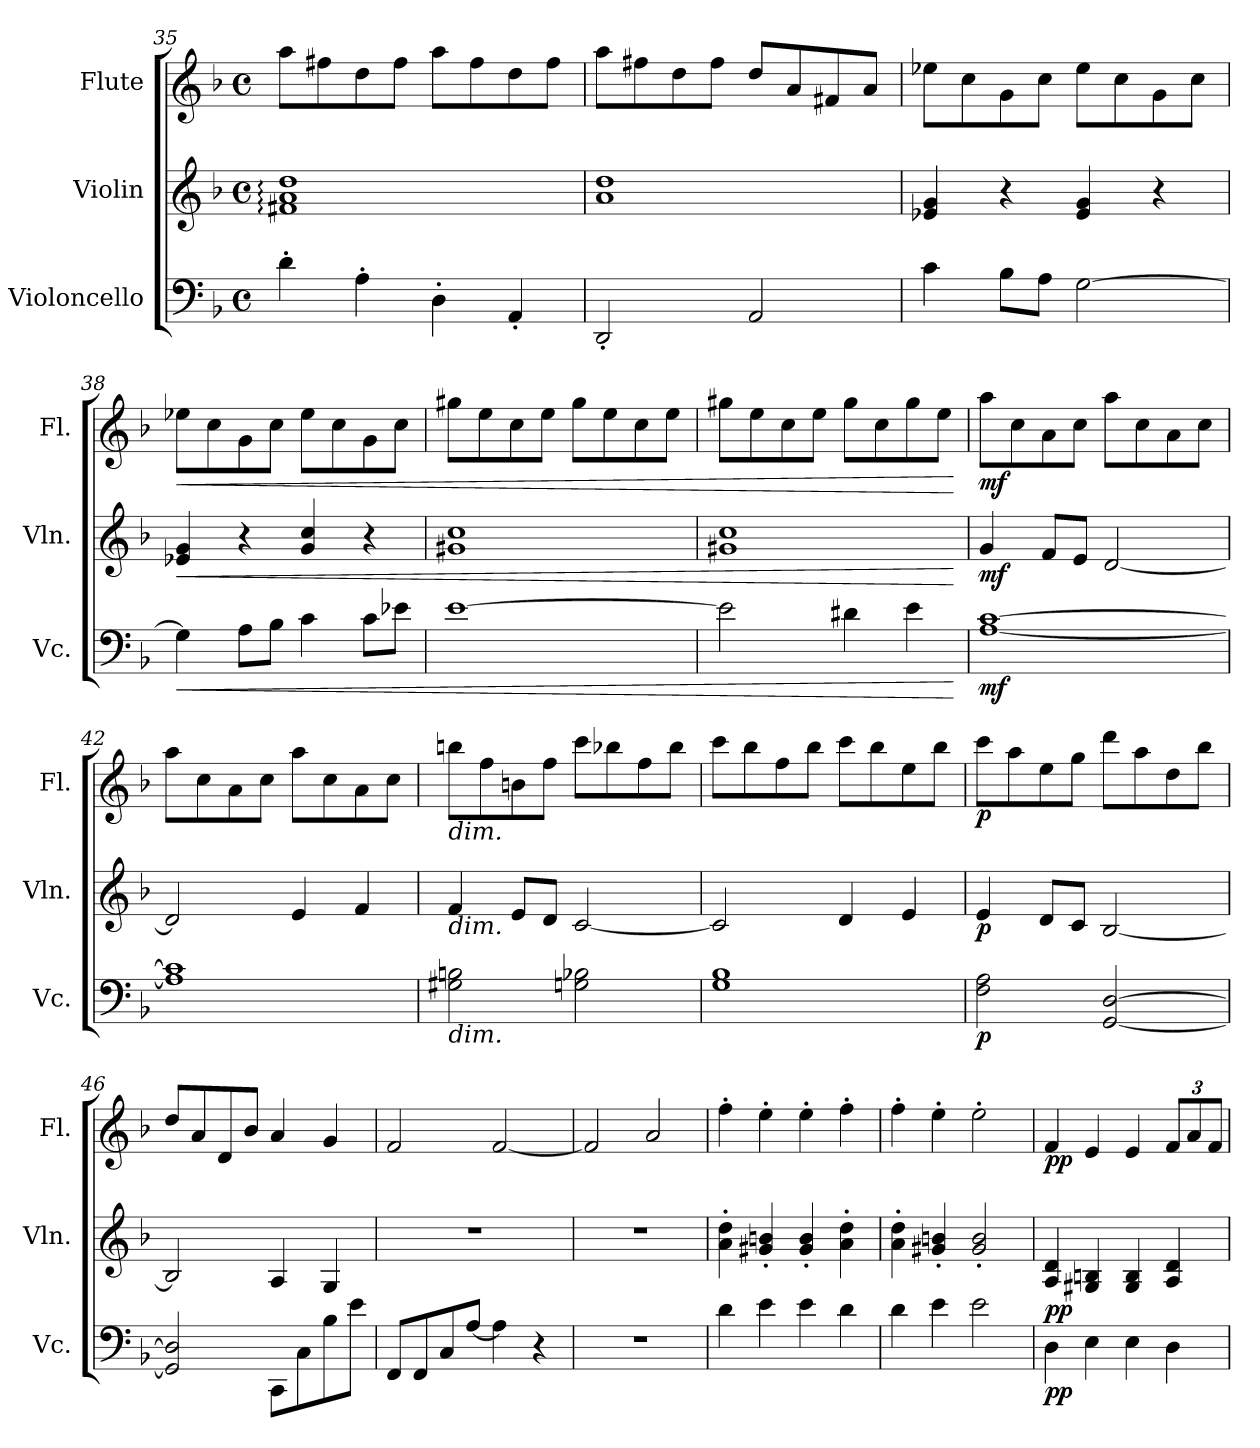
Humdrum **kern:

**kern	**dynam	**kern	**dynam	**kern	**dynam
*part3	*part3	*part2	*part2	*part1	*part1
*staff3	*staff3	*staff2	*staff2	*staff1	*staff1
*I"Violoncello	*	*I"Violin	*	*I"Flute	*
*I'Vc.	*	*I'Vln.	*	*I'Fl.	*
*clefF4	*	*clefG2	*	*clefG2	*
*k[b-]	*	*k[b-]	*	*k[b-]	*
*M4/4	*	*M4/4	*	*M4/4	*
*met(c)	*	*met(c)	*	*met(c)	*
=35	=35	=35	=35	=35	=35
4d'\	.	1f#X: 1a: 1dd:	.	8aa\L	.
.	.	.	.	8ff#X\	.
4A'\	.	.	.	8dd\	.
.	.	.	.	8ff#\J	.
4D'\	.	.	.	8aa\L	.
.	.	.	.	8ff#\	.
4AA'/	.	.	.	8dd\	.
.	.	.	.	8ff#\J	.
=36	=36	=36	=36	=36	=36
2DD'/	.	1a 1dd	.	8aa\L	.
.	.	.	.	8ff#X\	.
.	.	.	.	8dd\	.
.	.	.	.	8ff#\J	.
2AA/	.	.	.	8dd/L	.
.	.	.	.	8a/	.
.	.	.	.	8f#X/	.
.	.	.	.	8a/J	.
!!LO:LB:g=z
=37	=37	=37	=37	=37	=37
4c\	.	4e-X/ 4g/	.	8ee-X\L	.
.	.	.	.	8cc\	.
8B-\L	.	4r	.	8g\	.
8A\J	.	.	.	8cc\J	.
[2G\	.	4e-/ 4g/	.	8ee-\L	.
.	.	.	.	8cc\	.
.	.	4r	.	8g\	.
.	.	.	.	8cc\J	.
=38	=38	=38	=38	=38	=38
!	!LO:HP:b	!	!LO:HP:b	!	!LO:HP:b
4G\]	<	4e-X/ 4g/	<	8ee-X\L	<
.	.	.	.	8cc\	.
8A\L	.	4r	.	8g\	.
8B-\J	.	.	.	8cc\J	.
4c\	.	4g/ 4cc/	.	8ee-\L	.
.	.	.	.	8cc\	.
8c\L	.	4r	.	8g\	.
8e-X\J	.	.	.	8cc\J	.
=39	=39	=39	=39	=39	=39
[1e	.	1g#X 1cc	.	8gg#X\L	.
.	.	.	.	8ee\	.
.	.	.	.	8cc\	.
.	.	.	.	8ee\J	.
.	.	.	.	8gg#\L	.
.	.	.	.	8ee\	.
.	.	.	.	8cc\	.
.	.	.	.	8ee\J	.
=40	=40	=40	=40	=40	=40
2e\]	.	1g#X 1cc	.	8gg#X\L	.
.	.	.	.	8ee\	.
.	.	.	.	8cc\	.
.	.	.	.	8ee\J	.
4d#X\	.	.	.	8gg#\L	.
.	.	.	.	8cc\	.
4e\	.	.	.	8gg#\	.
.	.	.	.	8ee\J	.
.	[	.	[	.	[
=41	=41	=41	=41	=41	=41
!	!LO:DY:b	!	!LO:DY:b	!	!LO:DY:b
[1A [1c	mf	4g/	mf	8aa\L	mf
.	.	.	.	8cc\	.
.	.	8f/L	.	8a\	.
.	.	8e/J	.	8cc\J	.
.	.	[2d/	.	8aa\L	.
.	.	.	.	8cc\	.
.	.	.	.	8a\	.
.	.	.	.	8cc\J	.
!!LO:PB:g=z
=42	=42	=42	=42	=42	=42
1A] 1c]	.	2d/]	.	8aa\L	.
.	.	.	.	8cc\	.
.	.	.	.	8a\	.
.	.	.	.	8cc\J	.
.	.	4e/	.	8aa\L	.
.	.	.	.	8cc\	.
.	.	4f/	.	8a\	.
.	.	.	.	8cc\J	.
=43	=43	=43	=43	=43	=43
!	!	!	!	!LO:TX:b:i:t=dim.	!
!	!	!LO:TX:b:i:t=dim.	!	!	!
!LO:TX:b:i:t=dim.	!	!	!	!	!
2G#X\ 2Bn\	.	4f/	.	8bbn\L	.
.	.	.	.	8ff\	.
.	.	8e/L	.	8bn\	.
.	.	8d/J	.	8ff\J	.
2Gn\ 2B-X\	.	[2c/	.	8ccc\L	.
.	.	.	.	8bb-X\	.
.	.	.	.	8ff\	.
.	.	.	.	8bb-\J	.
=44	=44	=44	=44	=44	=44
1G 1B-	.	2c/]	.	8ccc\L	.
.	.	.	.	8bb-\	.
.	.	.	.	8ff\	.
.	.	.	.	8bb-\J	.
.	.	4d/	.	8ccc\L	.
.	.	.	.	8bb-\	.
.	.	4e/	.	8ee\	.
.	.	.	.	8bb-\J	.
=45	=45	=45	=45	=45	=45
!	!LO:DY:b	!	!LO:DY:b	!	!LO:DY:b
2F\ 2A\	p	4e/	p	8ccc\L	p
.	.	.	.	8aa\	.
.	.	8d/L	.	8ee\	.
.	.	8c/J	.	8gg\J	.
[2GG/ [2D/	.	[2B-/	.	8ddd\L	.
.	.	.	.	8aa\	.
.	.	.	.	8dd\	.
.	.	.	.	8bb-\J	.
!!LO:LB:g=z
=46	=46	=46	=46	=46	=46
2GG/] 2D/]	.	2B-/]	.	8dd/L	.
.	.	.	.	8a/	.
.	.	.	.	8d/	.
.	.	.	.	8b-/J	.
8CC\L	.	4A/	.	4a/	.
8C\	.	.	.	.	.
8B-\	.	4G/	.	4g/	.
8e\J	.	.	.	.	.
=47	=47	=47	=47	=47	=47
8FF/L	.	1r	.	2f/	.
8FF/	.	.	.	.	.
8C/	.	.	.	.	.
[8A/J	.	.	.	.	.
4A\]	.	.	.	[2f/	.
4r	.	.	.	.	.
=48	=48	=48	=48	=48	=48
1r	.	1r	.	2f/]	.
.	.	.	.	2a/	.
=49	=49	=49	=49	=49	=49
4d\	.	4a\' 4dd\'	.	4ff'\	.
4e\	.	4g#X/' 4bn/'	.	4ee'\	.
4e\	.	4g#/' 4b/'	.	4ee'\	.
4d\	.	4a\' 4dd\'	.	4ff'\	.
=50	=50	=50	=50	=50	=50
4d\	.	4a\' 4dd\'	.	4ff'\	.
4e\	.	4g#X/' 4bn/'	.	4ee'\	.
2e\	.	2g#/' 2b/'	.	2ee'\	.
=51	=51	=51	=51	=51	=51
!	!LO:DY:b	!	!LO:DY:b	!	!LO:DY:b
4D\	pp	4A/ 4d/	pp	4f/	pp
4E\	.	4G#X/ 4Bn/	.	4e/	.
4E\	.	4G#/ 4B/	.	4e/	.
*	*	*	*	*Xbrackettup	*
4D\	.	4A/ 4d/	.	12f/L	.
.	.	.	.	12a/	.
.	.	.	.	12f/J	.
=	=	=	=	=	=
*-	*-	*-	*-	*-	*-
